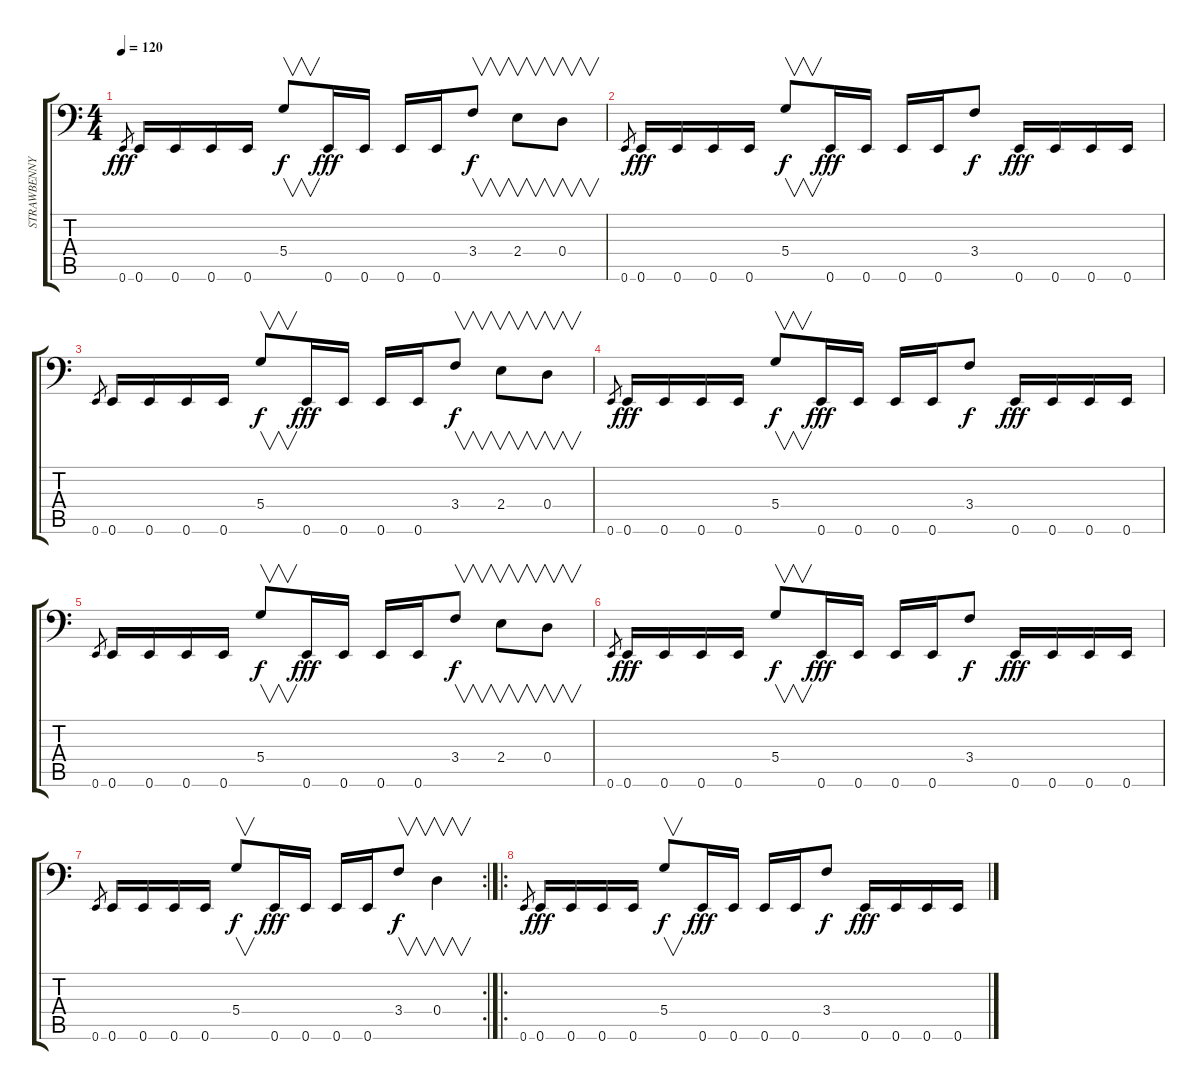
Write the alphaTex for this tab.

\track ("STRAWBENNY" "STRAWBENNY") {instrument slapbass1}
\staff {score tabs}
\tuning (E3 B2 G2 D2 A1 E1) {hide}
\ts (4 4)
\tempo 120
\clef f4
\ks c
0.6.8{gr dy fff} 0.6.16 0.6.16 0.6.16 0.6.16 5.4.8{v dy f} 0.6.16{dy fff} 0.6.16 0.6.16 0.6.16 3.4.8{v dy f} 2.4.8{v} 0.4.8{v} |
0.6.8{gr} 0.6.16{dy fff} 0.6.16 0.6.16 0.6.16 5.4.8{v dy f} 0.6.16{dy fff} 0.6.16 0.6.16 0.6.16 3.4.8{dy f} 0.6.16{dy fff} 0.6.16 0.6.16 0.6.16 |
0.6.8{gr} 0.6.16 0.6.16 0.6.16 0.6.16 5.4.8{v dy f} 0.6.16{dy fff} 0.6.16 0.6.16 0.6.16 3.4.8{v dy f} 2.4.8{v} 0.4.8{v} |
0.6.8{gr} 0.6.16{dy fff} 0.6.16 0.6.16 0.6.16 5.4.8{v dy f} 0.6.16{dy fff} 0.6.16 0.6.16 0.6.16 3.4.8{dy f} 0.6.16{dy fff} 0.6.16 0.6.16 0.6.16 |
0.6.8{gr} 0.6.16 0.6.16 0.6.16 0.6.16 5.4.8{v dy f} 0.6.16{dy fff} 0.6.16 0.6.16 0.6.16 3.4.8{v dy f} 2.4.8{v} 0.4.8{v} |
0.6.8{gr} 0.6.16{dy fff} 0.6.16 0.6.16 0.6.16 5.4.8{v dy f} 0.6.16{dy fff} 0.6.16 0.6.16 0.6.16 3.4.8{dy f} 0.6.16{dy fff} 0.6.16 0.6.16 0.6.16 |
\rc 2
0.6.8{gr} 0.6.16 0.6.16 0.6.16 0.6.16 5.4.8{v dy f} 0.6.16{dy fff} 0.6.16 0.6.16 0.6.16 3.4.8{v dy f} 0.4.4{v} |
\ro
0.6.8{gr} 0.6.16{dy fff} 0.6.16 0.6.16 0.6.16 5.4.8{v dy f} 0.6.16{dy fff} 0.6.16 0.6.16 0.6.16 3.4.8{dy f} 0.6.16{dy fff} 0.6.16 0.6.16 0.6.16
